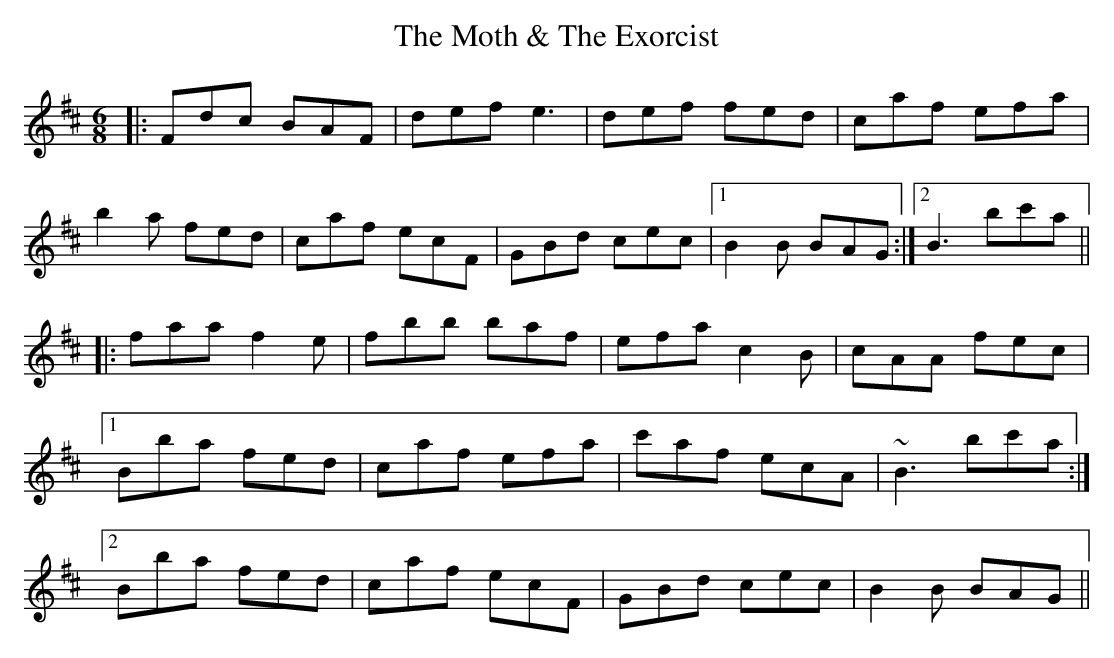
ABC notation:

X:1
T: The Moth & The Exorcist
M: 6/8
L: 1/8
K: Bmin
|:Fdc BAF|def e3|def fed|caf efa|
b2a fed|caf ecF|GBd cec|1 B2B BAG:|2 B3 bc'a||
|:faa f2e|fbb baf|efa c2B|cAA fec|
[1Bba fed|caf efa|c'af ecA|~B3 bc'a:|
[2Bba fed|caf ecF|GBd cec|B2B BAG||
